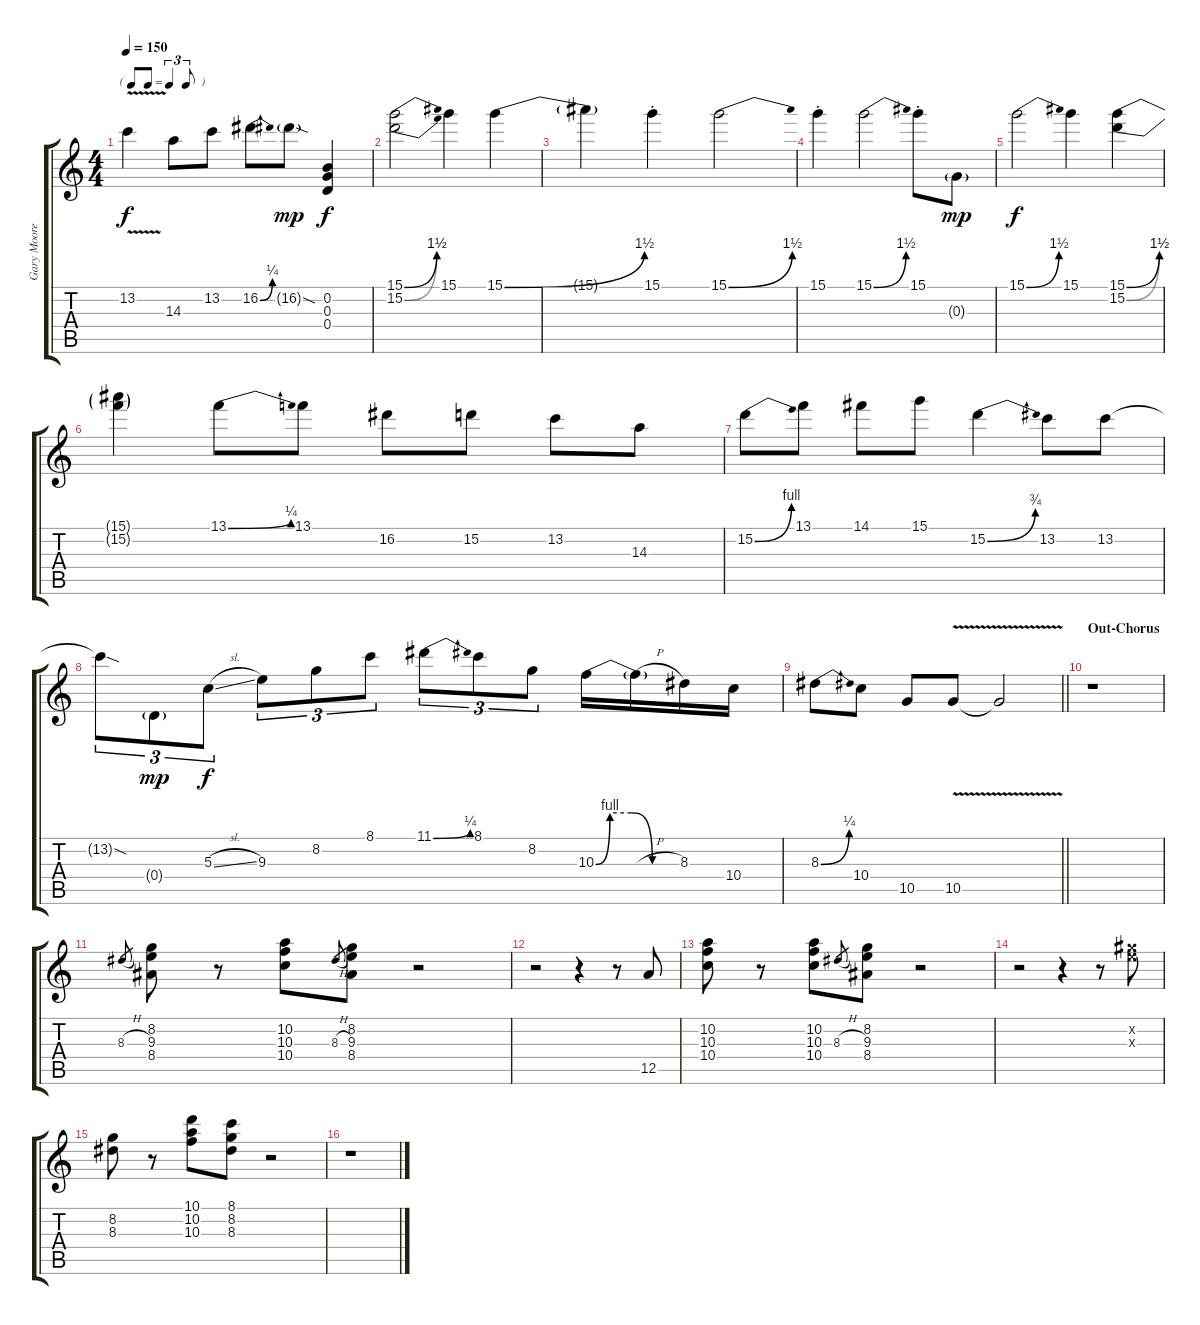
\track ("Gary Moore - overdrive elctric" "Gary Moore") {instrument overdrivenguitar}
\staff {score tabs}
\tuning (E4 B3 G3 D3 A2 E2) {hide}
\ts (4 4)
\tf triplet8th
\tempo 150
\clef g2
\ks c
13.2{v}.4{dy f} 14.3.8 13.2.8 16.2{be (bend 0 0 60 1)}.8 16.2{sod g}.8{dy mp} (0.2 0.3 0.4).4{dy f} |
(15.1{be (bend 0 0 60 6)} 15.2{be (bend 0 0 60 6)}).2 15.1.4 15.1{be (bend 0 0 60 6)}.4 |
15.1{t}.4 15.1{st}.4 15.1{be (bend 0 0 60 6)}.2 |
15.1{st}.4 15.1{be (bend 0 0 60 6)}.2 15.1{st}.8 0.3{g}.8{dy mp} |
15.1{be (bend 0 0 60 6)}.2{dy f} 15.1.4 (15.1{be (bend 0 0 60 6)} 15.2{be (bend 0 0 60 6)}).4 |
(15.1{t} 15.2{t}).4 13.1{be (bend 0 0 60 1)}.8 13.1.8 16.2.8 15.2.8 13.2.8 14.3.8 |
15.2{be (bend 0 0 60 4)}.8 13.1.8 14.1.8 15.1.8 15.2{be (bend 0 0 60 3)}.4 13.2.8 13.2.8 |
13.2{sod t}.8{tu (3 2)} 0.4{g}.8{tu (3 2) dy mp} 5.3{sl}.8{tu (3 2) dy f} 9.3.8{tu (3 2)} 8.2.8{tu (3 2)} 8.1.8{tu (3 2)} 11.1{be (bend 0 0 60 1)}.8{tu (3 2)} 8.1.8{tu (3 2)} 8.2.8{tu (3 2)} 10.3{be (custom 0 0 10 4 25 4 40 0 60 0)}.16 10.3{h t}.16 8.3.16 10.4.16 |
\barLineRight lightlight
8.3{be (bend 0 0 60 1)}.8 10.4.8 10.5.8 10.5{v}.8 10.5{v t}.2 |
\section ("" "Out-Chorus")
r.1 |
8.3{h}.8{gr} (8.2 9.3 8.4).8 r.8 (10.2 10.3 10.4).8 8.3{h}.8{gr} (8.2 9.3 8.4).8 r.2 |
r.2 r.4 r.8 12.5.8 |
(10.2 10.3 10.4).8 r.8 (10.2 10.3 10.4).8 8.3{h}.8{gr} (8.2 9.3 8.4).8 r.2 |
r.2 r.4 r.8 (9.2{x} 9.3{x}).8 |
(8.2 8.3).8 r.8 (10.1 10.2 10.3).8 (8.1 8.2 8.3).8 r.2 |
r.1
